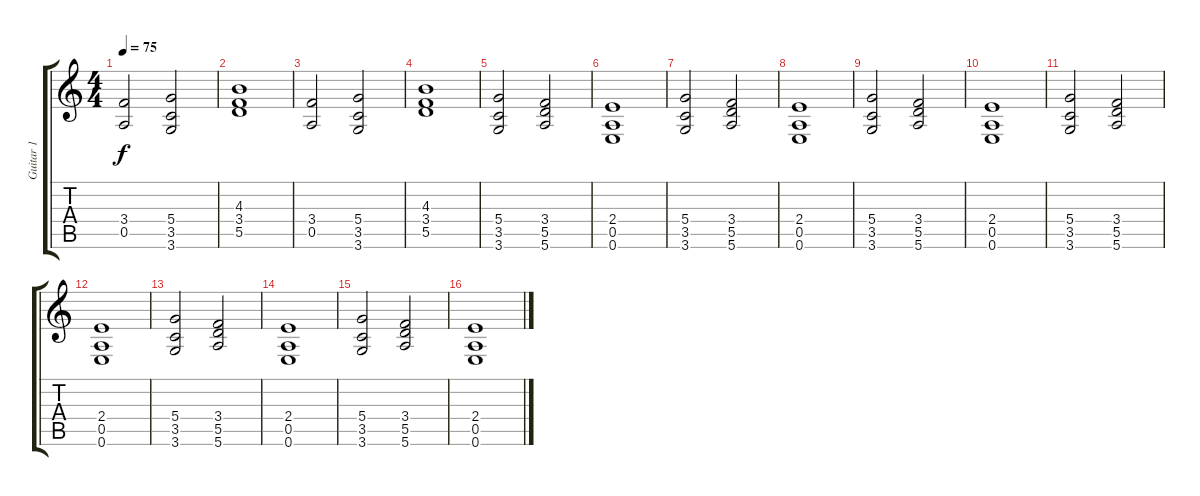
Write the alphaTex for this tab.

\track ("Guitar 1" "Guitar 1") {instrument acousticguitarsteel}
\staff {score tabs}
\tuning (E4 B3 G3 D3 A2 E2) {hide}
\ts (4 4)
\tempo 75
\clef g2
\ks c
(3.4 0.5).2{dy f} (5.4 3.5 3.6).2 |
(4.3 3.4 5.5).1 |
(3.4 0.5).2 (5.4 3.5 3.6).2 |
(4.3 3.4 5.5).1 |
(5.4 3.5 3.6).2 (3.4 5.5 5.6).2 |
(2.4 0.5 0.6).1 |
(5.4 3.5 3.6).2 (3.4 5.5 5.6).2 |
(2.4 0.5 0.6).1 |
(5.4 3.5 3.6).2 (3.4 5.5 5.6).2 |
(2.4 0.5 0.6).1 |
(5.4 3.5 3.6).2 (3.4 5.5 5.6).2 |
(2.4 0.5 0.6).1 |
(5.4 3.5 3.6).2 (3.4 5.5 5.6).2 |
(2.4 0.5 0.6).1 |
(5.4 3.5 3.6).2 (3.4 5.5 5.6).2 |
(2.4 0.5 0.6).1
